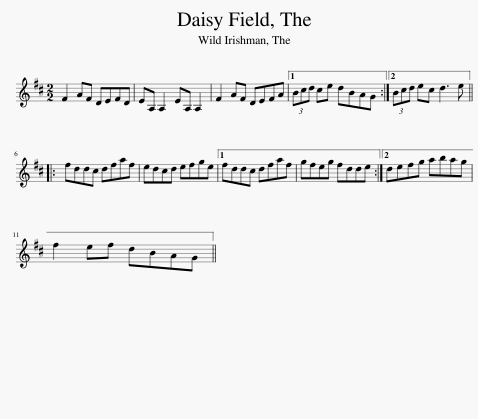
X:1
L:1/8
M:2/2
I:linebreak $
K:D
V:1 treble
V:1
 F2 AF DEFD | EA, A,2 EA, A,2 | F2 AF DEFA |1 (3Bcd ce dBAG :|2 (3Bcd ec d3 e |:$ %5
 fddc dfaf | edcd efge |1 fddc dfaf | gfeg fdde :|2 defg abag |$ %10
 f2 ef dBAG || %11
